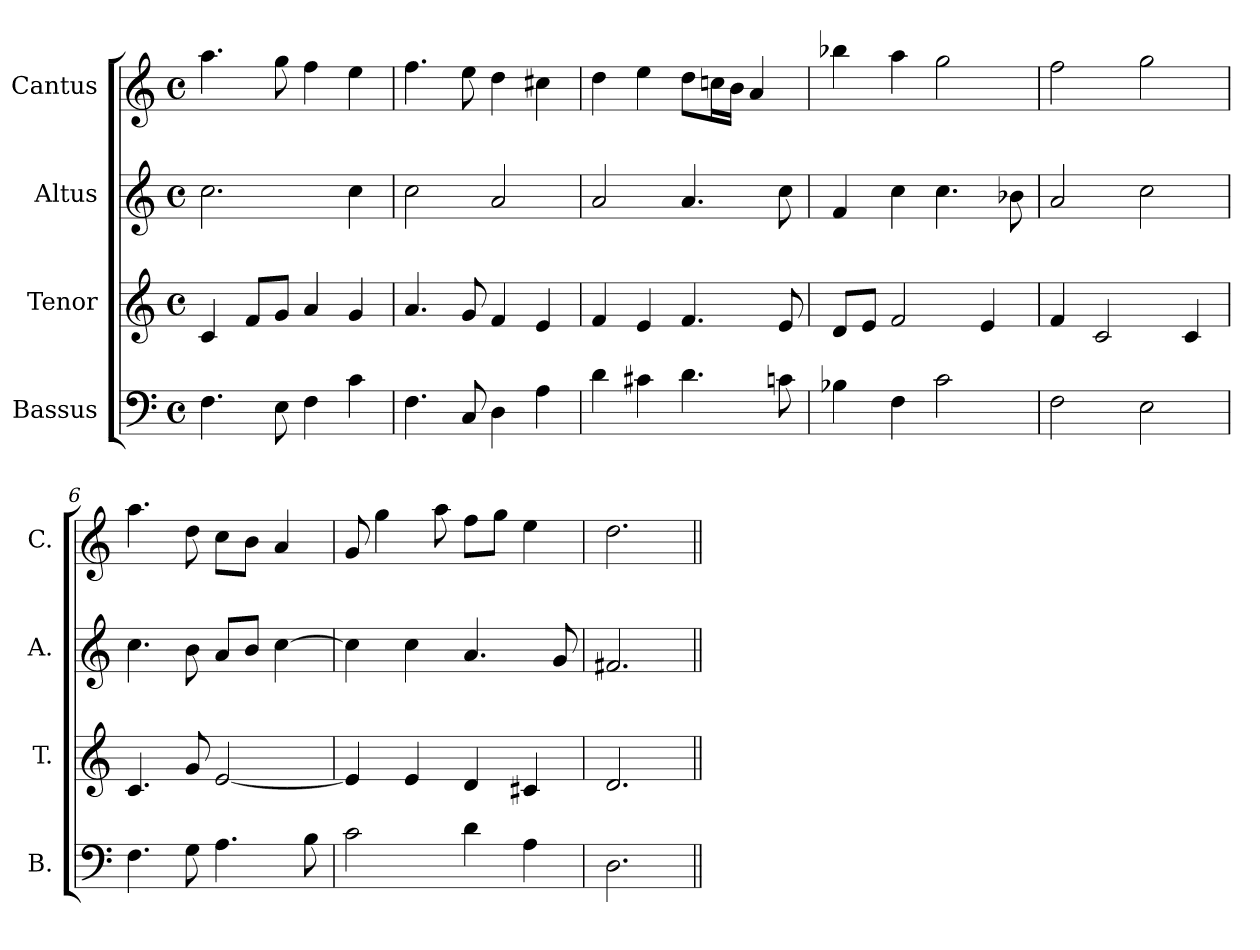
**kern	**kern	**kern	**kern
*part4	*part3	*part2	*part1
*staff4	*staff3	*staff2	*staff1
*I"Bassus	*I"Tenor	*I"Altus	*I"Cantus
*I'B.	*I'T.	*I'A.	*I'C.
*clefF4	*clefG2	*clefG2	*clefG2
*k[]	*k[]	*k[]	*k[]
*C:	*C:	*C:	*C:
*M4/4	*M4/4	*M4/4	*M4/4
*met(c)	*met(c)	*met(c)	*met(c)
=1	=1	=1	=1
4.F\	4c/	2.cc\	4.aa\
.	8f/L	.	.
8E\	8g/J	.	8gg\
4F\	4a/	.	4ff\
4c\	4g/	4cc\	4ee\
=2	=2	=2	=2
4.F\	4.a/	2cc\	4.ff\
8C/	8g/	.	8ee\
4D\	4f/	2a/	4dd\
4A\	4e/	.	4cc#X\
=3	=3	=3	=3
4d\	4f/	2a/	4dd\
4c#X\	4e/	.	4ee\
4.d\	4.f/	4.a/	8dd\L
.	.	.	16ccn\L
.	.	.	16b\JJ
.	.	.	4a/
8cn\	8e/	8cc\	.
=4	=4	=4	=4
4B-X\	8d/L	4f/	4bb-X\
.	8e/J	.	.
4F\	2f/	4cc\	4aa\
2c\	.	4.cc\	2gg\
.	4e/	.	.
.	.	8b-X\	.
=5	=5	=5	=5
2F\	4f/	2a/	2ff\
.	2c/	.	.
2E\	.	2cc\	2gg\
.	4c/	.	.
=6	=6	=6	=6
4.F\	4.c/	4.cc\	4.aa\
8G\	8g/	8b\	8dd\
4.A\	[2e/	8a/L	8cc\L
.	.	8b/J	8b\J
.	.	[4cc\	4a/
8B\	.	.	.
=7	=7	=7	=7
2c\	4e/]	4cc\]	8g/
.	.	.	4gg\
.	4e/	4cc\	.
.	.	.	8aa\
4d\	4d/	4.a/	8ff\L
.	.	.	8gg\J
4A\	4c#X/	.	4ee\
.	.	8g/	.
=8	=8	=8	=8
2.D\	2.d/	2.f#X/	2.dd\
=||	=||	=||	=||
*-	*-	*-	*-
